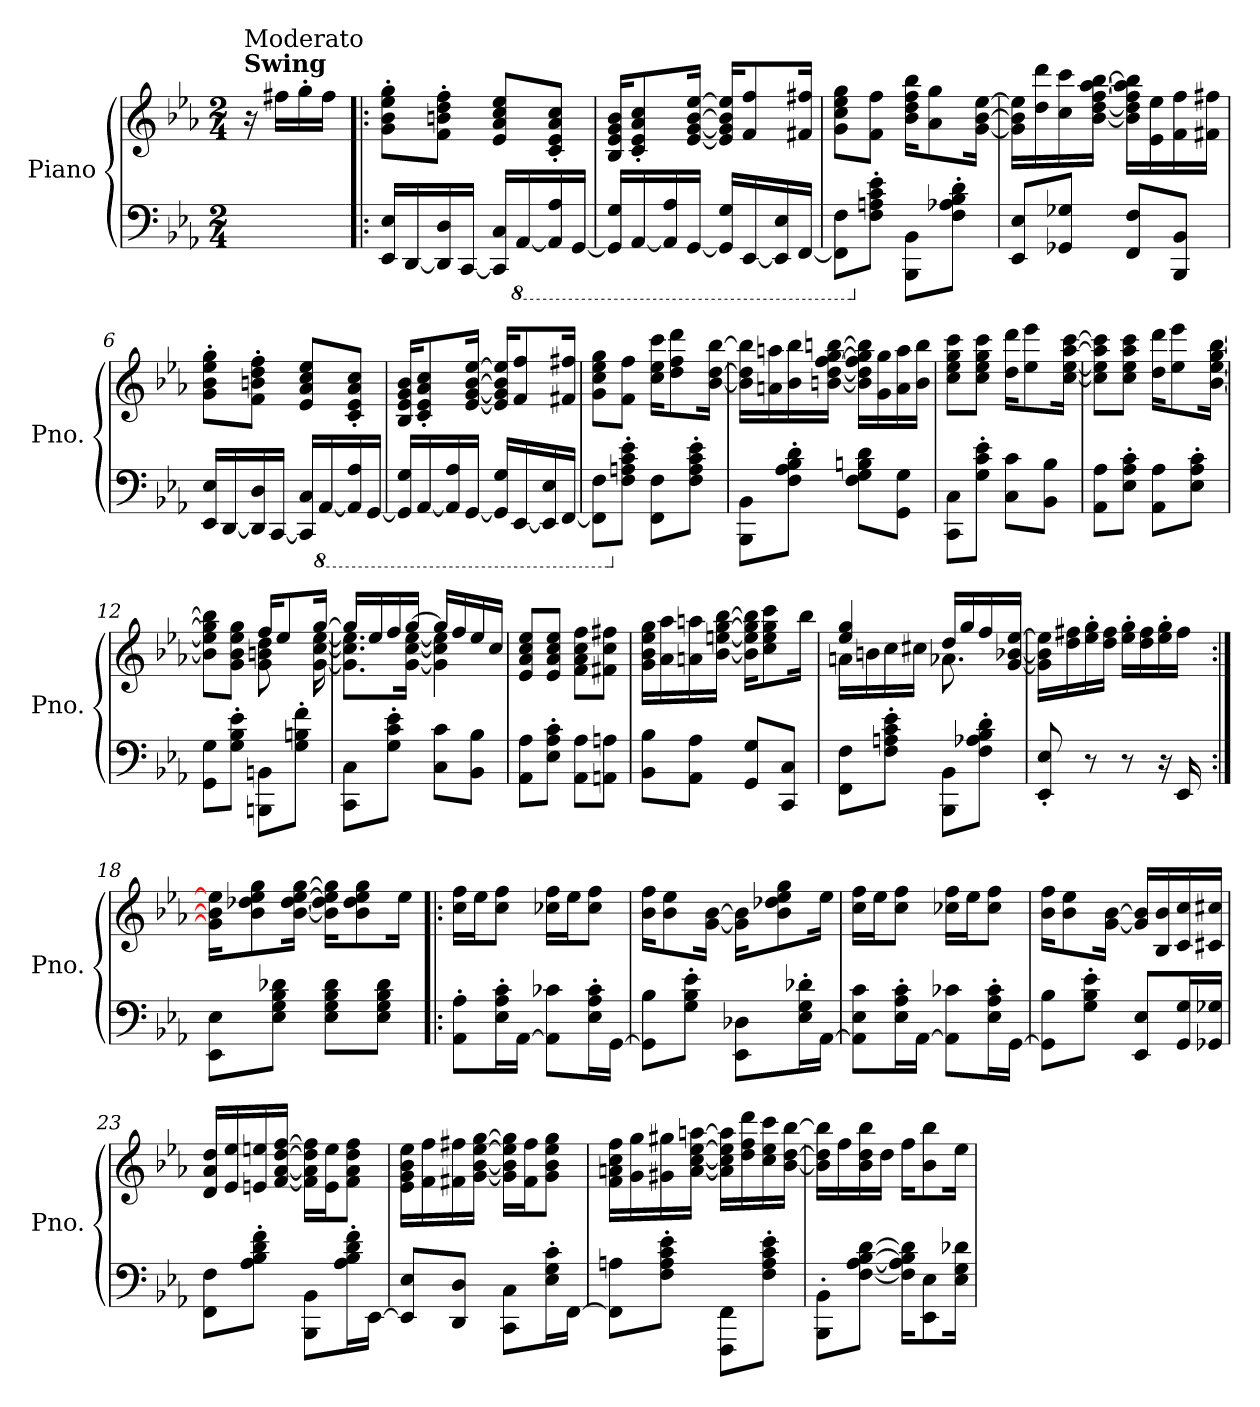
**kern	**kern
*part1	*part1
*staff2	*staff1
*I"Piano	*
*I'Pno.	*
*clefF4	*clefG2
*k[b-e-a-]	*k[b-e-a-]
*E-:	*E-:
*M2/4	*M2/4
*MM90	*MM90
=1	=1
!	!LO:TX:a:B:t=Swing
!	!LO:TX:a:t=Moderato
4ryy	16r
.	16ff#X\LL
.	16gg'\
.	16ff#\JJ
=2!|:	=2!|:
16EE-/ 16E-/LL	8g\' 8b-\' 8ee-\' 8gg\'L
[16DD/	.
16DD/] 16D/	8f\' 8bn\' 8dd\' 8ff\'J
[16CC/JJ	.
16CC/] 16C/LL	8e-/ 8a-/ 8cc/ 8ee-/L
*8ba	*
[16AAA-/	.
16AAA-/] 16AA-/	8c/' 8e-/' 8a-/' 8cc/'J
[16GGG/JJ	.
=3	=3
16GGG/] 16GG/LL	16B-/ 16e-/ 16g/ 16b-/KL
[16AAA-/	8c/' 8e-/' 8a-/' 8cc/'
16AAA-/] 16AA-/	.
[16GGG/JJ	[16e-/ [16g/ [16b-/ [16ee-/Jk
16GGG/] 16GG/LL	16e-/] 16g/] 16b-/] 16ee-/]KL
[16EEE-/	8f/ 8ff/
16EEE-/] 16EE-/	.
[16FFF/JJ	16f#X/ 16ff#X/Jk
=4	=4
8FFF\] 8FF\L	8g\ 8cc\ 8ee-\ 8gg\L
*X8ba	*
8F\' 8An\' 8c\' 8e-\'J	8f\ 8ff\J
8BBB-\ 8BB-\L	16b-\ 16dd\ 16ff\ 16bb-\KL
.	8a-\ 8gg\
8F\' 8A-X\' 8B-\' 8d\'J	.
.	[16g\ [16b-\ [16ee-\Jk
!!LO:LB:g=z
=5	=5
8EE-/ 8E-/L	16g\] 16b-\] 16ee-\]LL
.	16dd\ 16ddd\
8GG-X/ 8G-X/J	16cc\ 16ccc\
.	[16b-\ [16dd\ [16ff\ [16aa-\ [16bb-\JJ
8FF/ 8F/L	16b-\] 16dd\] 16ff\] 16aa-\] 16bb-\]LL
.	16e-\ 16ee-\
8BBB-/ 8BB-/J	16f\ 16ff\
.	16f#X\ 16ff#X\JJ
=6	=6
16EE-/ 16E-/LL	8g\' 8b-\' 8ee-\' 8gg\'L
[16DD/	.
16DD/] 16D/	8f\' 8bn\' 8dd\' 8ff\'J
[16CC/JJ	.
16CC/] 16C/LL	8e-/ 8a-/ 8cc/ 8ee-/L
*8ba	*
[16AAA-/	.
16AAA-/] 16AA-/	8c/' 8e-/' 8a-/' 8cc/'J
[16GGG/JJ	.
=7	=7
16GGG/] 16GG/LL	16B-/ 16e-/ 16g/ 16b-/KL
[16AAA-/	8c/' 8e-/' 8a-/' 8cc/'
16AAA-/] 16AA-/	.
[16GGG/JJ	[16e-/ [16g/ [16b-/ [16ee-/Jk
16GGG/] 16GG/LL	16e-/] 16g/] 16b-/] 16ee-/]KL
[16EEE-/	8f/ 8ff/
16EEE-/] 16EE-/	.
[16FFF/JJ	16f#X/ 16ff#X/Jk
!!LO:LB:g=z
=8	=8
8FFF\] 8FF\L	8g\ 8cc\ 8ee-\ 8gg\L
*X8ba	*
8F\' 8An\' 8c\' 8e-\'J	8f\ 8ff\J
8FF\ 8F\L	16cc\ 16ee-\ 16ccc\KL
.	8dd\ 8ff\ 8ddd\
8F\' 8A\' 8c\' 8e-\'J	.
.	[16b-\ [16dd\ [16bb-\Jk
=9	=9
8BBB-\ 8BB-\L	16b-\] 16dd\] 16bb-\]LL
.	16an\ 16aan\
8F\' 8A-\' 8B-\' 8d\'J	16b-\ 16bb-\
.	[16bn\ [16dd\ [16ff\ [16gg\ [16bbn\JJ
8F\ 8G\ 8Bn\ 8d\L	16b\] 16dd\] 16ff\] 16gg\] 16bb\]LL
.	16g\ 16gg\
8GG\ 8G\J	16a\ 16aa\
.	16b\ 16bb\JJ
=10	=10
8CC\ 8C\L	8cc\ 8ee-\ 8gg\ 8ccc\L
8G\' 8c\' 8e-\'J	8cc\ 8ee-\ 8gg\ 8ccc\J
8C\ 8c\L	16dd\ 16ddd\KL
.	8ee-\ 8eee-\
8BB-\ 8B-\J	.
.	[16cc\ [16ee-\ [16aa-\ [16ccc\Jk
!!LO:LB:g=z
=11	=11
8AA-\ 8A-\L	8cc\] 8ee-\] 8aa-\] 8ccc\]L
8E-\' 8A-\' 8c\'J	8cc\ 8ee-\ 8aa-\ 8ccc\J
8AA-\ 8A-\L	16dd\ 16ddd\KL
.	8ee-\ 8eee-\
8E-\' 8A-\' 8c\'J	.
.	[16b-\ [16ee-\ [16gg\ [16bb-\Jk
=12	=12
*	*^
8GG\ 8G\L	8b-\] 8ee-\] 8gg\] 8bb-\]L	4ryy
8G\' 8B-\' 8e-\'J	8g\ 8b-\ 8ee-\ 8gg\J	.
8BBBn\ 8BBn\L	16ff/KL	8g\ 8bn\ 8dd\
.	8ee-/	.
8G\' 8Bn\' 8f\'J	.	16ryy
.	[16gg/Jk	[16g\ [16cc\ [16ee-\
=13	=13	=13
8CC\ 8C\L	16gg/LL]	8.g\] 8.cc\] 8.ee-\]L
.	16ee-/	.
8G\' 8c\' 8e-\'J	16ff/	.
.	[16gg/JJ	[16g\ [16cc\ [16ee-\Jk
8C\ 8c\L	16gg/LL]	4g\] 4cc\] 4ee-\]
.	16ff/	.
8BB-\ 8B-\J	16ee-/	.
.	16cc/JJ	.
*	*v	*v
=14	=14
8AA-\ 8A-\L	8e-/ 8a-/ 8cc/ 8ee-/L
8E-\' 8A-\' 8c\'J	8e-/ 8a-/ 8cc/ 8ee-/J
8AA-\ 8A-\L	8f\ 8a-\ 8cc\ 8ff\L
8AAn\ 8An\J	8f#X\ 8cc\ 8ff#X\J
!!LO:LB:g=z
=15	=15
8BB-\ 8B-\L	16g\ 16b-\ 16ee-\ 16gg\LL
.	16a-\ 16aa-\
8AA-\ 8A-\J	16an\ 16aan\
.	[16b-\ [16een\ [16gg\ [16bb-\JJ
8GG/ 8G/L	16b-\] 16ee\] 16gg\] 16bb-\]KL
.	8cc\ 8ee\ 8gg\ 8ccc\
8CC/ 8C/J	.
.	16bb-\Jk
=16	=16
*	*^
8FF\ 8F\L	4ee-/ 4gg/	16an\LL
.	.	16bn\
8F\' 8An\' 8c\' 8e-\'J	.	16cc\
.	.	16cc#X\JJ
8BBB-\ 8BB-\L	16dd/LL	8.a-X\
.	16gg/	.
8F\' 8A-X\' 8B-\' 8d\'J	16ff/	.
.	[16g/ [16b-X/ [16ee-/JJ	16ryy
=17	=17	=17
8EE-/' 8E-/'	16g\] 16b-\] 16ee-\]LL	4...ryy
.	16dd\ 16ff#X\	.
8r	16ee-\' 16gg\'	.
.	16dd\ 16ff#\JJ	.
8r	16ee-\' 16gg\'LL	.
.	16dd\ 16ff#\	.
16r	16ee-\' 16gg\'	.
16EE-/	16ff#\JJ	.
.	.	[32g!yy [32b-!yy [32ee-!yy
*	*v	*v
=18:|!	=18:|!
8EE-\ 8E-\L	16g\] 16b-\] 16ee-\]KL
.	8b-\ 8dd-X\ 8ee-\ 8gg\
8E-\ 8G\ 8B-\ 8d-X\J	.
.	[16b-\ [16dd-\ [16ee-\ [16gg\Jk
8E-\ 8G\ 8B-\ 8d-\L	16b-\] 16dd-\] 16ee-\] 16gg\]KL
.	8b-\ 8dd-\ 8ee-\ 8gg\
8E-\ 8G\ 8B-\ 8d-\J	.
.	16ee-\Jk
!!LO:PB:g=z
=19!|:	=19!|:
8AA-\' 8A-\'L	16cc\ 16ff\LL
.	16ee-\J
16E-\' 16A-\' 16c\'L	8cc\ 8ff\J
[16AA-\JJ	.
8AA-\] 8c-X\L	16cc-X\ 16ff\LL
.	16ee-\J
16E-\' 16A-\' 16c-\'L	8cc-\ 8ff\J
[16GG\JJ	.
=20	=20
8GG\] 8B-\L	16b-\ 16ff\KL
.	8b-\ 8ee-\
8G\' 8B-\' 8e-\'J	.
.	[16g\ [16b-\Jk
8EE-\ 8D-X\L	16g\] 16b-\]KL
.	8b-\ 8dd-X\ 8ee-\ 8gg\
16E-\' 16G\' 16d-X\'L	.
[16AA-\JJ	16ee-\Jk
=21	=21
8AA-\] 8E-\ 8c\L	16cc\ 16ff\LL
.	16ee-\J
16E-\' 16A-\' 16c\'L	8cc\ 8ff\J
[16AA-\JJ	.
8AA-\] 8c-X\L	16cc-X\ 16ff\LL
.	16ee-\J
16E-\' 16A-\' 16c-\'L	8cc-\ 8ff\J
[16GG\JJ	.
=22	=22
8GG\] 8B-\L	16b-\ 16ff\KL
.	8b-\ 8ee-\
8G\' 8B-\' 8e-\'J	.
.	[16g\ [16b-\Jk
8EE-/ 8E-/L	16g/] 16b-/]LL
.	16B-/ 16b-/
16GG/ 16G/L	16c/ 16cc/
16GG-X/ 16G-X/JJ	16c#X/ 16cc#X/JJ
!!LO:LB:g=z
=23	=23
8FF\ 8F\L	16d/ 16a-/ 16dd/LL
.	16e-/ 16ee-/
8A-\' 8B-\' 8d\' 8f\'J	16en/ 16een/
.	[16f/ [16a-/ [16dd/ [16ff/JJ
8BBB-\ 8BB-\L	16f\] 16a-\] 16dd\] 16ff\]LL
.	16e\ 16ee\J
16A-\' 16B-\' 16d\' 16f\'L	8f\ 8a-\ 8dd\ 8ff\J
[16EE-\JJ	.
=24	=24
8EE-/] 8E-/L	16e-\ 16g\ 16b-\ 16ee-\LL
.	16f\ 16ff\
8DD/ 8D/J	16f#X\ 16ff#X\
.	[16g\ [16b-\ [16ee-\ [16gg\JJ
8CC\ 8C\L	16g\] 16b-\] 16ee-\] 16gg\]LL
.	16f#\ 16ff#\J
16E-\' 16G\' 16c\'L	8g\ 8b-\ 8ee-\ 8gg\J
[16FF\JJ	.
=25	=25
8FF\] 8An\L	16f\ 16an\ 16cc\ 16ff\LL
.	16g\ 16gg\
8F\' 8A\' 8c\' 8e-\'J	16g#X\ 16gg#X\
.	[16a\ [16cc\ [16ee-\ [16aan\JJ
8FFF\ 8FF\L	16a\] 16cc\] 16ee-\] 16aa\]LL
.	16dd\ 16ff\ 16ddd\
8F\' 8A\' 8c\' 8e-\'J	16cc\ 16ee-\ 16ccc\
.	[16b-\ [16dd\ [16bb-\JJ
=26	=26
8BBB-\' 8BB-\'L	16b-\] 16dd\] 16bb-\]LL
.	16ff\
[8F\ [8A-\ [8B-\ [8d\J	16b-\ 16dd\ 16bb-\
.	16dd\JJ
16F\] 16A-\] 16B-\] 16d\]KL	16ff\KL
8EE-\ 8E-\	8b-\ 8bb-\
16E-\ 16G\ 16d-X\Jk	16ee-\Jk
=	=
*-	*-
